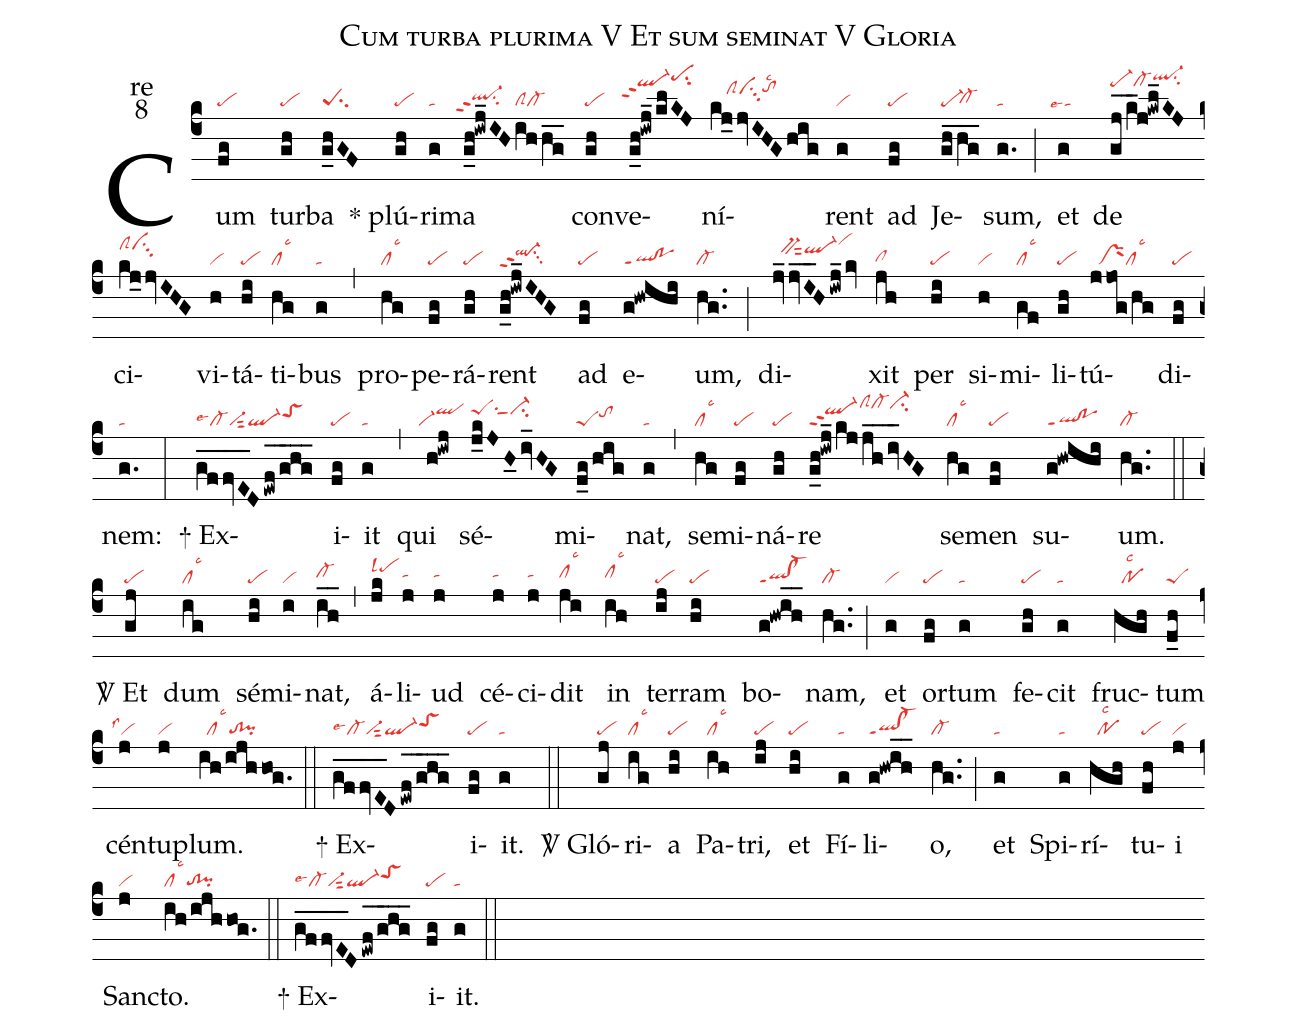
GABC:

name:Cum turba plurima V Et sum seminat V Gloria;
office-part:re;
mode:8;
nabc-lines:1;
%%
(c4) Cum(fg|pe) tur(gh|pe)ba(g_hGF|peSsu2) <sp>*</sp> plú(gh|pe)ri(g|ta)ma(g_h!iwj_IHihhg__|``ql-hhppt2su2clScl-) con(gh|pe)ve(g_h!iwj_/klKJ|``ql-hmppt2pehpsu2)ní(kj_jvIHGhig|////clShjci1hjtohklsc2)rent(g|vi) ad(fg|pe) Je(gh_hg__|pe-`cl-hg)sum,(g.|ta) (;) et(g|``talse4) de(gj_/k_j!kwl_KJ|pe-hmcl-hmql-hpsu2) ci(kj_jvIHG|clShkci1hk)vi(h|vi)tá(hi|pe)ti(hg|cllsc3)bus(g|ta) (,) pro(hg|cllsc3)pe(fg|pe)rá(gh|pe)rent(g_h!iwj_IHG|ql-hippt2su3) ad(fg|pe) e(g!hwihi|ql!poppt1)um,(hg..|cl-) (;) di(jv_jvI__H/iwj_/kv|//bv-hjsut2ql-hjvihm)xit(jh|clhg) per(hi|pe) si(h|vi)mi(gf|cllsc3)li(gh|pe)tú(jjog/hg|//prMcllsc3)di(fg|pe)nem:(g.|ta) (:)

<sp>+</sp> Ex(gf__fvE__D/ewf_/ghg___|cl-lse4vi-sut2ql-toShi)i(fg|pe)it(g|ta) (,) qui(h!iwj|``vi-qlhj) sé(j_kJH_0iv_HG|peShjsu1sut1ci-hj)mi(f_g/hig|peStohi)nat,(g|ta) (,) se(hg|cllsc3)mi(fg|pe)ná(gh|pe)re(g_h!iwj_/kjjh__/iv_HG|ql-hjppt2clShlcl-hlci-hl) se(hg|cllsc3)men(fg|pe) su(g!hwihi|ql!poppt1)um.(hg..|cl-) (::)

<sp>V/</sp> Et(gj|pe) dum(ig|cllsc3) sé(hi|pe)mi(i|vi)nat,(ih__|cl-hh) (,) á(jk|pehjlsl4)li(j|tahh)ud(j|tahh) cé(j|tahh)ci(j|tahh)dit(ji|clhhlsc3) in(ih|clhhlsc3) ter(ij|pe)ram(hi|pe) bo(g!hwih__|ql!cl-ppt1)nam,(hg..|cl-) (;) et(g|vi) or(fg|pe)tum(g|ta) fe(gh|pe)cit(g|ta) fruc(hgh|//polsc2)tum(f_h|peS) cén(j|``vilss1)tu(j|vi)plum.(ih/ijhhog.|//cllsc3to!pi) (::)
<sp>+</sp> Ex(gf__fvE__D/ewf_/ghg___|cl-lse4vi-sut2ql-toShi)i(fg|pe)it.(g|ta) (::)

<sp>V/</sp> Gló(gj|pe)ri(ig|cllsc3)a(hi|pe) Pa(ih|cllsc3)tri,(ij|pe) et(hi|pe) Fí(g|ta)li(g!hwih__|ql!cl-ppt1)o,(hg..|cl-) (;) et(g|ta) Spi(g|ta)rí(hgh|//polsc2)tu(fh|pe)i(j|vi) San(j|vi)cto.(ih/ijhhog.|cllsc3to!pi) (::)
<sp>+</sp> Ex(gf__fvE__D/ewf_/ghg___|cl-lse4vi-sut2ql-toShi)i(fg|pe)it.(g|ta) (::)
